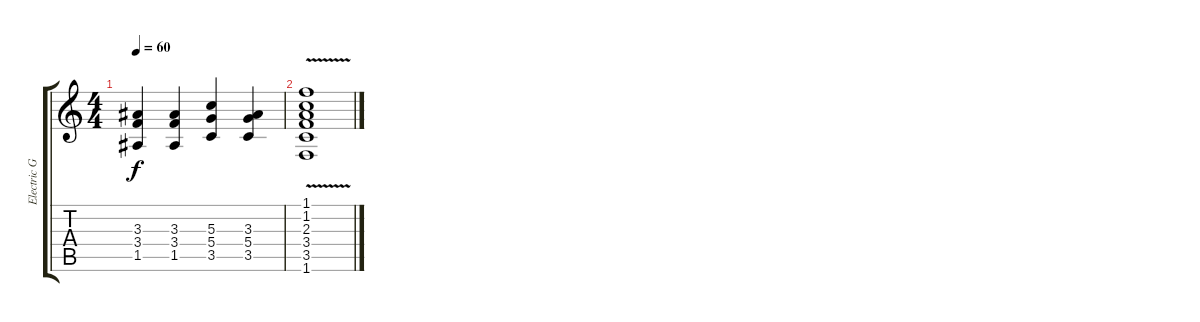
\track ("Electric Guitar (Davey Johnstone)" "Electric G") {instrument electricguitarclean}
\staff {score tabs}
\tuning (E4 B3 G3 D3 A2 E2) {hide}
\ts (4 4)
\tempo 60
\clef g2
\ks c
(3.3 3.4 1.5).4{dy f} (3.3 3.4 1.5).4 (5.3 5.4 3.5).4 (3.3 5.4 3.5).4 |
(1.1{v} 1.2 2.3 3.4 3.5 1.6).1
